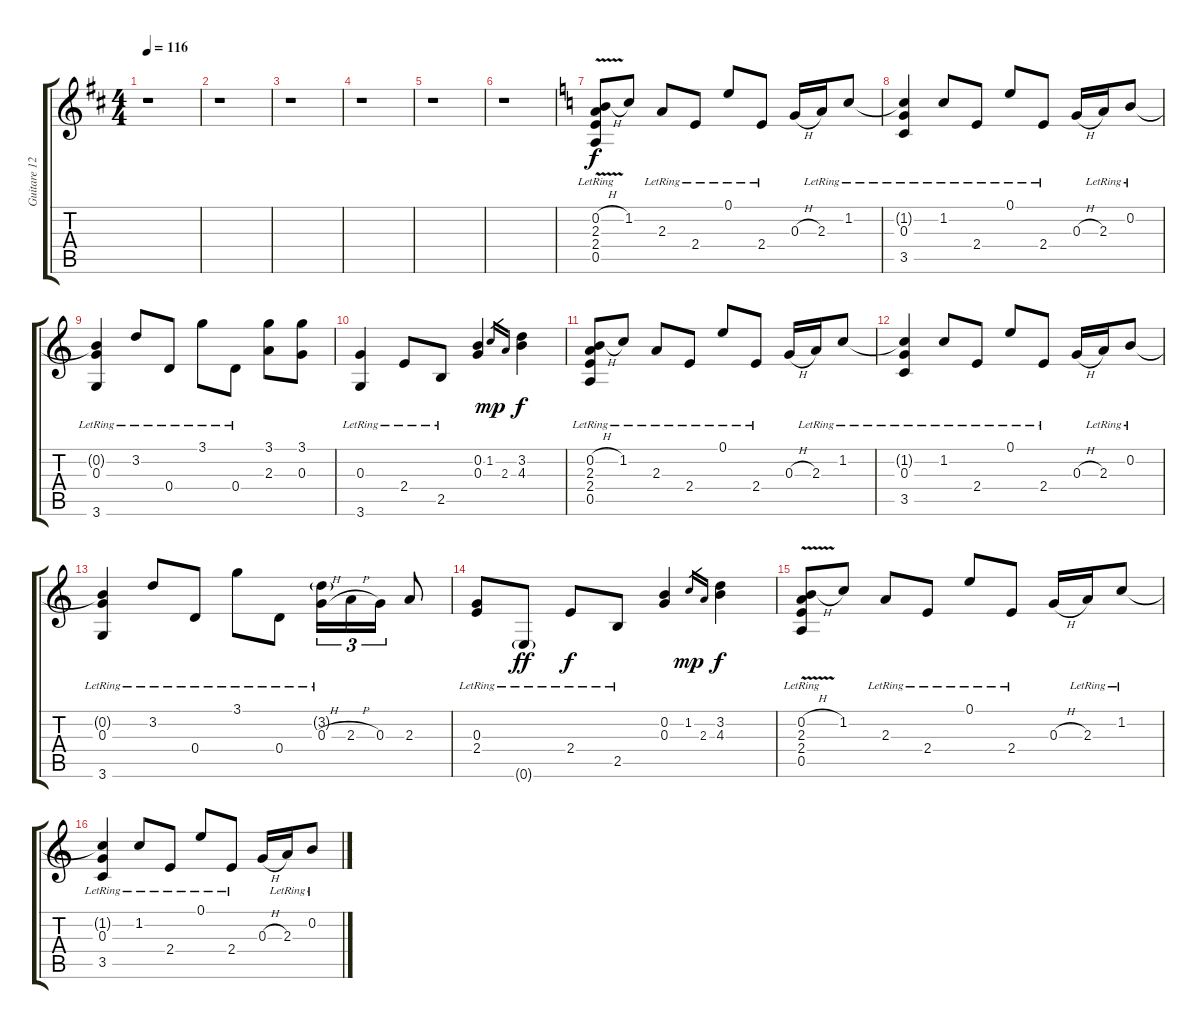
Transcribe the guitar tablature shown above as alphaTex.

\track ("Guitare 12 cordes" "Guitare 12") {instrument acousticguitarsteel}
\staff {score tabs}
\tuning (E4 B3 G3 D3 A2 E2) {hide}
\ts (4 4)
\tempo 116
\clef g2
\ks d
r.1{dy f} |
r.1 |
r.1 |
r.1 |
r.1 |
r.1 |
\ks c
(0.2{h} 2.3{v lr} 2.4{v lr} 0.5{lr}).8 1.2.8 2.3{lr}.8 2.4{lr}.8 0.1{lr}.8 2.4{lr}.8 0.3{h}.16 2.3{lr}.16 1.2{lr}.8 |
(1.2{lr t} 0.3{lr} 3.5{lr}).4 1.2{lr}.8 2.4{lr}.8 0.1{lr}.8 2.4{lr}.8 0.3{h}.16 2.3{lr}.16 0.2{lr}.8 |
(0.2{lr t} 0.3{lr} 3.6{lr}).4 3.2{lr}.8 0.4{lr}.8 3.1{lr}.8 0.4{lr}.8 (3.1 2.3).8 (3.1 0.3).8 |
(0.3{lr} 3.6{lr}).4 2.4{lr}.8 2.5{lr}.8 (0.2 0.3).4 1.2.16{gr dy mp} 2.3.16{gr} (3.2 4.3).4{dy f} |
(0.2{h} 2.3{lr} 2.4{lr} 0.5{lr}).8 1.2{lr}.8 2.3{lr}.8 2.4{lr}.8 0.1{lr}.8 2.4{lr}.8 0.3{h}.16 2.3{lr}.16 1.2{lr}.8 |
(1.2{lr t} 0.3{lr} 3.5{lr}).4 1.2{lr}.8 2.4{lr}.8 0.1{lr}.8 2.4{lr}.8 0.3{h}.16 2.3{lr}.16 0.2{lr}.8 |
(0.2{lr t} 0.3{lr} 3.6{lr}).4 3.2{lr}.8 0.4{lr}.8 3.1{lr}.8 0.4{lr}.8 (3.2{g lr} 0.3{h}).16{tu (3 2)} 2.3{h}.16{tu (3 2)} 0.3.16{tu (3 2)} 2.3.8 |
(0.3{lr} 2.4{lr}).8 0.6{g lr}.8{dy ff} 2.4{lr}.8{dy f} 2.5{lr}.8 (0.2 0.3).4 1.2.16{gr dy mp} 2.3.16{gr} (3.2 4.3).4{dy f} |
(0.2{h} 2.3{v lr} 2.4{v lr} 0.5{lr}).8 1.2.8 2.3{lr}.8 2.4{lr}.8 0.1{lr}.8 2.4{lr}.8 0.3{h}.16 2.3{lr}.16 1.2{lr}.8 |
(1.2{lr t} 0.3{lr} 3.5{lr}).4 1.2{lr}.8 2.4{lr}.8 0.1{lr}.8 2.4{lr}.8 0.3{h}.16 2.3{lr}.16 0.2{lr}.8
